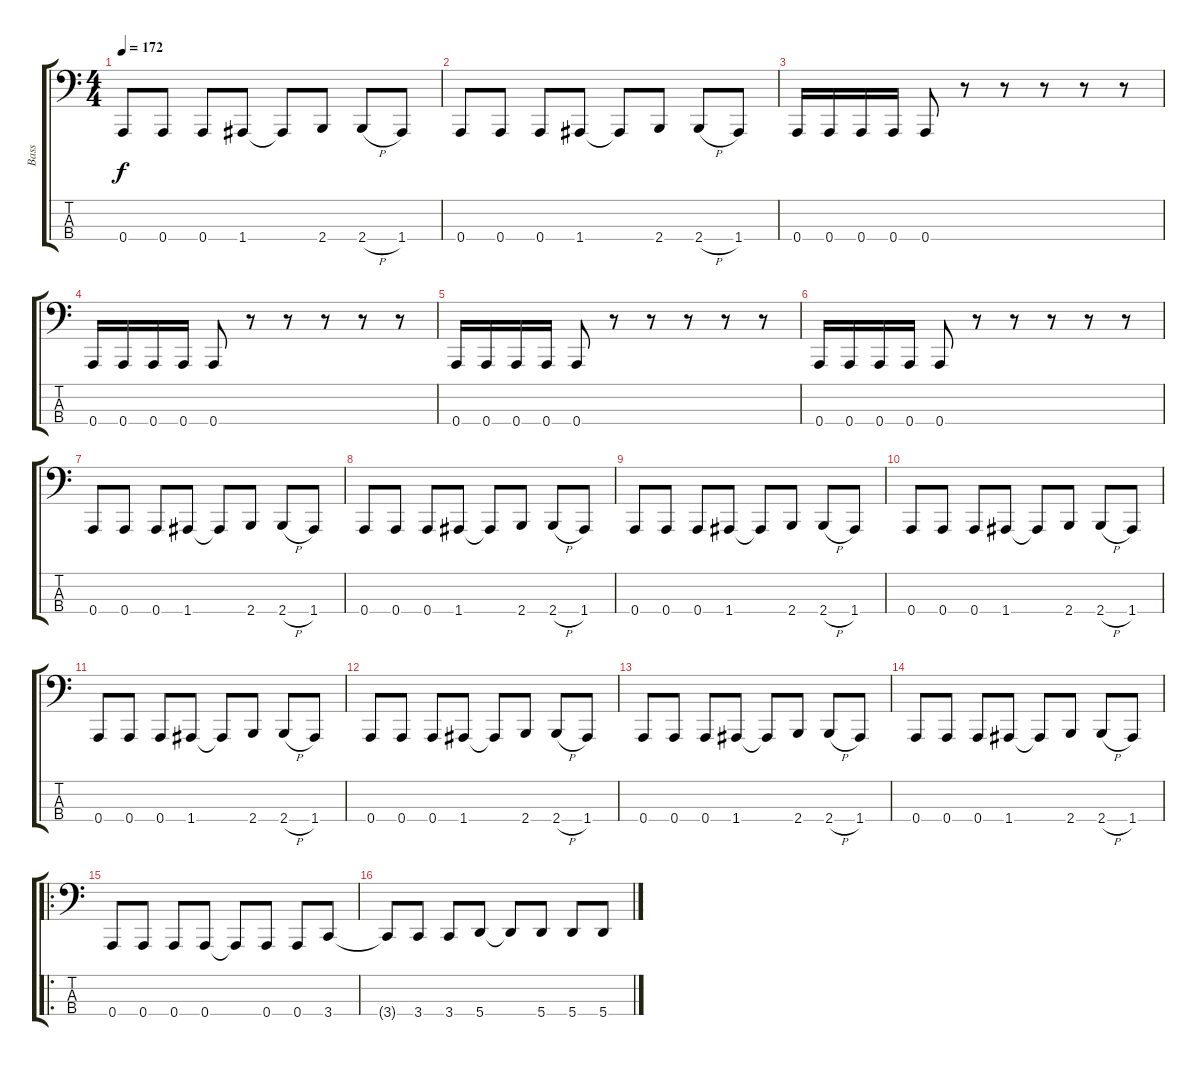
\track ("Bass" "Bass") {instrument electricbasspick}
\staff {score tabs}
\tuning (D2 A1 E1 A0) {hide}
\ts (4 4)
\tempo 172
\clef f4
\ks c
0.4.8{dy f} 0.4.8 0.4.8 1.4.8 1.4{t}.8 2.4.8 2.4{h}.8 1.4.8 |
0.4.8 0.4.8 0.4.8 1.4.8 1.4{t}.8 2.4.8 2.4{h}.8 1.4.8 |
0.4.16 0.4.16 0.4.16 0.4.16 0.4.8 r.8 r.8 r.8 r.8 r.8 |
0.4.16 0.4.16 0.4.16 0.4.16 0.4.8 r.8 r.8 r.8 r.8 r.8 |
0.4.16 0.4.16 0.4.16 0.4.16 0.4.8 r.8 r.8 r.8 r.8 r.8 |
0.4.16 0.4.16 0.4.16 0.4.16 0.4.8 r.8 r.8 r.8 r.8 r.8 |
0.4.8 0.4.8 0.4.8 1.4.8 1.4{t}.8 2.4.8 2.4{h}.8 1.4.8 |
0.4.8 0.4.8 0.4.8 1.4.8 1.4{t}.8 2.4.8 2.4{h}.8 1.4.8 |
0.4.8 0.4.8 0.4.8 1.4.8 1.4{t}.8 2.4.8 2.4{h}.8 1.4.8 |
0.4.8 0.4.8 0.4.8 1.4.8 1.4{t}.8 2.4.8 2.4{h}.8 1.4.8 |
0.4.8 0.4.8 0.4.8 1.4.8 1.4{t}.8 2.4.8 2.4{h}.8 1.4.8 |
0.4.8 0.4.8 0.4.8 1.4.8 1.4{t}.8 2.4.8 2.4{h}.8 1.4.8 |
0.4.8 0.4.8 0.4.8 1.4.8 1.4{t}.8 2.4.8 2.4{h}.8 1.4.8 |
0.4.8 0.4.8 0.4.8 1.4.8 1.4{t}.8 2.4.8 2.4{h}.8 1.4.8 |
\ro
0.4.8 0.4.8 0.4.8 0.4.8 0.4{t}.8 0.4.8 0.4.8 3.4.8 |
3.4{t}.8 3.4.8 3.4.8 5.4.8 5.4{t}.8 5.4.8 5.4.8 5.4.8
